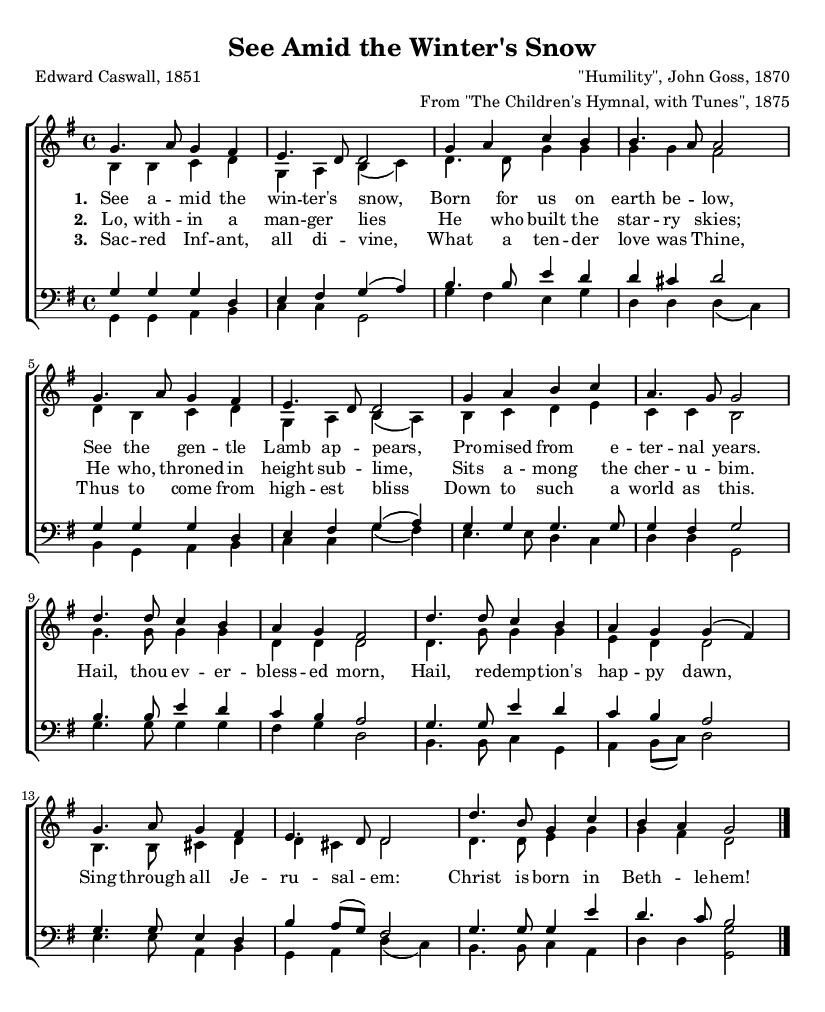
\version "2.14.2"
\include "header.ly"
\header {
  title = "See Amid the Winter's Snow"
  poet = "Edward Caswall, 1851"
  composer = "\"Humility\", John Goss, 1870"
  arranger = "From \"The Children's Hymnal, with Tunes\", 1875"
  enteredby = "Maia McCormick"
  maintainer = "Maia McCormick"
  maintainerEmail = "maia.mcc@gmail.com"
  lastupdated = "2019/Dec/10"
}
global = {
  \preamble
  \key g \major
  \time 4/4
}

sopMusic = \relative c'' {
  g4. a8 g4 fis | e4. d8 d2 | g4 a c b | b4. a8 a2 |
  g4. a8 g4 fis | e4. d8 d2 | g4 a b c | a4. g8 g2 |
  d'4. d8 c4 b | a g fis2 | d'4. d8 c4 b | a g g(fis ) |
  g4. a8 g4 fis | e4. d8 d2 | d'4. b8 g4 c | b a g2 \bar "|."

}
sopWords = \lyricmode {

}

altoMusic = \relative c' {
  b4 b c d | g, a b( c) | d4. d8 g4 g | g g fis2 |
  d4 b c d | g, a b( a) | b c d e | c c b2 |
  g'4. g8 g4 g | d d d2 | d4. g8 g4 g | e d d2 |
  b4. b8 cis4 d | d cis d2 | d4. d8 e4 g | g fis d2 \bar "|."
}
altoWords = {
  \lyricmode {
    \set stanza = # "1. "
    See a -- mid the win -- ter's snow,
    Born for us on earth be -- low,
    See the gen -- tle Lamb ap -- pears,
    Pro -- mised from e -- ter -- nal years.

    Hail, thou ev -- er -- bless -- ed morn,
    Hail, re -- demp -- tion's hap -- py dawn,
    Sing through all Je -- ru -- sal -- em:
    Christ is born in Beth -- le -- hem!
  }
}
altoWordsII = \lyricmode {
  \set stanza = # "2. "
  Lo, with -- in a man -- ger lies
  He who built the star -- ry skies;
  He who, throned in height sub -- lime,
  Sits a -- mong the cher -- u -- bim.
}

altoWordsIII = \lyricmode {
  \set stanza = # "3. "
  Sac -- red Inf -- ant, all di -- vine,
  What a ten -- der love was Thine,
  Thus to come from high -- est bliss
  Down to such a world as this.
}

tenorMusic = \relative c' {
  g4 g g d | e fis g( a) | b4. b8 e4 d | d cis d2 |
  g,4 g g d | e fis g( a) | g4 g g4. g8 | g4 fis g2 |
  b4. b8 e4 d | c b a2 | g4. g8 e'4 d | c b a2 |
  g4. g8 e4 d | b' a8( g) fis2 | g4. g8 g4 e' | d4. c8 b2 \bar "|."
}
tenorWords = \lyricmode {

}

bassMusic = \relative c {
  g4 g a b | c c g2 | g'4 fis e g | d d d( c) |
  b g a b | c4 c g'( fis) | e4. e8 d4 c | d4 d g,2 |
  g'4. g8 g4 g | fis g d2 | b4. b8 c4 g | a b8( c) d2 |
  e4. e8 a,4 b | g a d( c) | b4. b8 c4 a | d d <<g2 g,>> \bar "|."
}
bassWords = \lyricmode {

}

\score {
  <<
   \new ChoirStaff <<
    \new Staff = women <<
      \new Voice = "sopranos" { \voiceOne << \global \sopMusic >> }
      \new Voice = "altos" { \voiceTwo << \global \altoMusic >> }
    >>
   \new Staff = men <<
      \clef bass
      \new Voice = "tenors" { \voiceOne << \global \tenorMusic >> }
      \new Voice = "basses" { \voiceTwo << \global \bassMusic >> }
    >>
    \new Lyrics \with { alignAboveContext = #"women" } \lyricsto "tenors" \sopWords
    \new Lyrics = "altosIII"  \with { alignBelowContext = #"women" } \lyricsto "tenors" \altoWordsIII
    \new Lyrics = "altosII"  \with { alignBelowContext = #"women" } \lyricsto "tenors" \altoWordsII
    \new Lyrics = "altos"  \with { alignBelowContext = #"women" } \lyricsto "tenors" \altoWords
    \new Lyrics \with { alignAboveContext = #"men" } \lyricsto "tenors" \tenorWords
    \new Lyrics \with { alignBelowContext = #"men" } \lyricsto "basses" \bassWords
  >>
  >>
}
